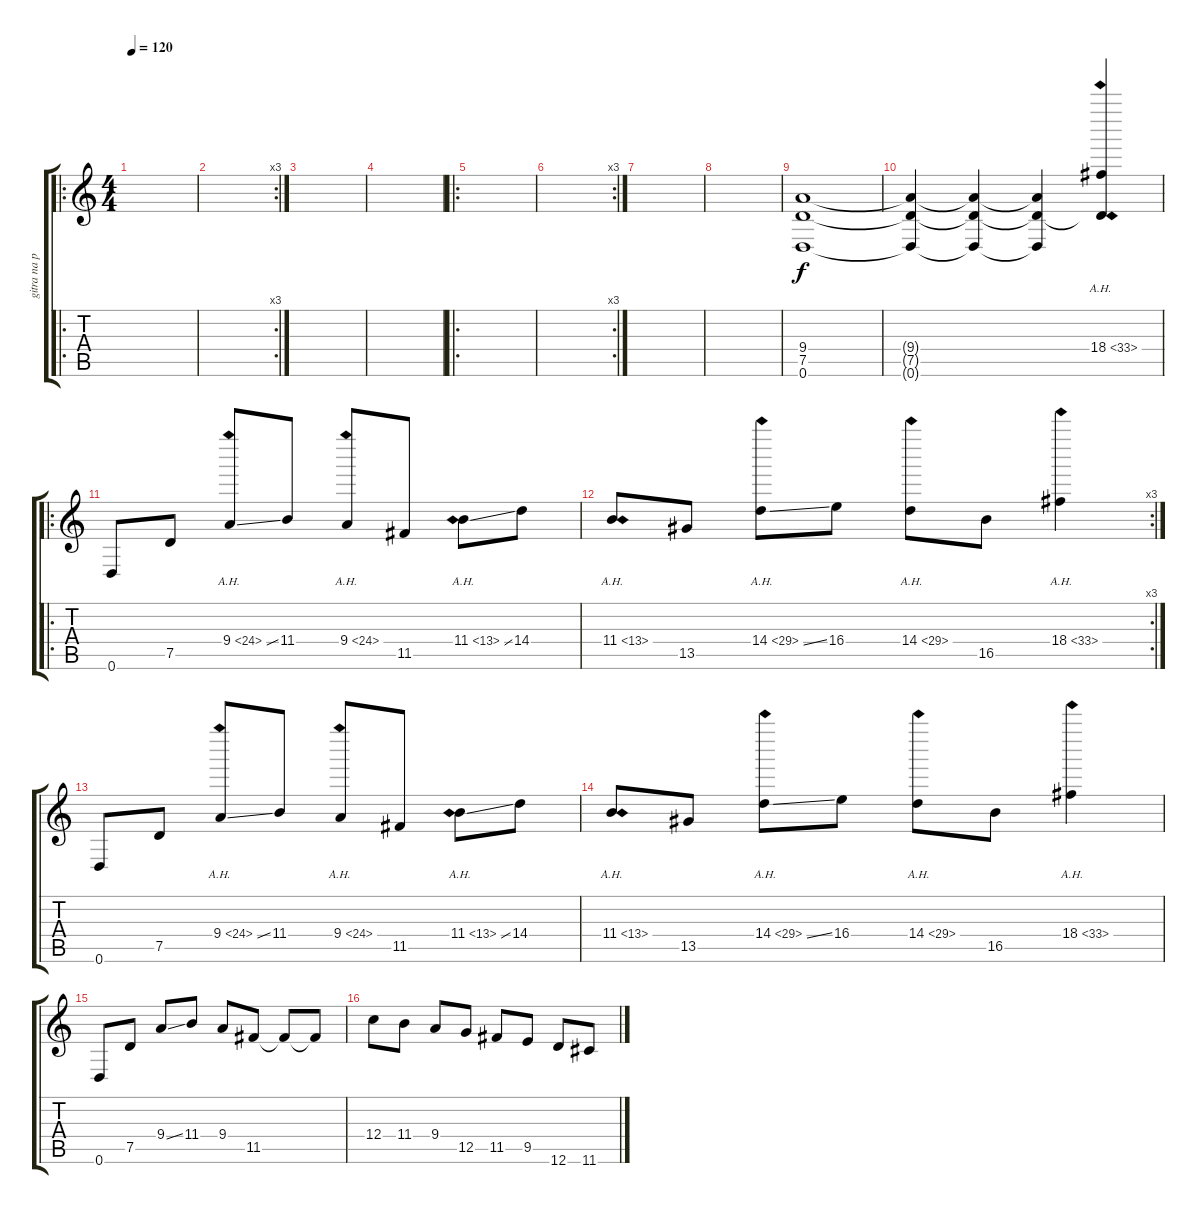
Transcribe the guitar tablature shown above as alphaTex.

\track ("gitra na przesterze" "gitra na p") {instrument distortionguitar}
\staff {score tabs}
\tuning (D4 A3 F3 C3 G2 D2) {hide}
\ro
\ts (4 4)
\tempo 120
\clef g2
\ks c
|
\rc 3
|
|
|
\ro
|
\rc 3
|
|
|
(9.4 7.5 0.6).1 |
(9.4{t} 7.5{t} 0.6{t}).4 (9.4{t} 7.5{t} 0.6{t}).4 (9.4{t} 7.5{t} 0.6{t}).4 (18.4{ah 15} 7.5{ah 2 t}).4 |
\ro
0.6.8 7.5.8 9.4{ah 15 ss}.8 11.4.8 9.4{ah 15}.8 11.5.8 11.4{ah 2 ss}.8 14.4.8 |
\rc 3
11.4{ah 2}.8 13.5.8 14.4{ah 15 ss}.8 16.4.8 14.4{ah 15}.8 16.5.8 18.4{ah 15}.4 |
0.6.8 7.5.8 9.4{ah 15 ss}.8 11.4.8 9.4{ah 15}.8 11.5.8 11.4{ah 2 ss}.8 14.4.8 |
11.4{ah 2}.8 13.5.8 14.4{ah 15 ss}.8 16.4.8 14.4{ah 15}.8 16.5.8 18.4{ah 15}.4 |
0.6.8 7.5.8 9.4{ss}.8 11.4.8 9.4.8 11.5.8 11.5{t}.8 11.5{t}.8 |
12.4.8 11.4.8 9.4.8 12.5.8 11.5.8 9.5.8 12.6.8 11.6.8
